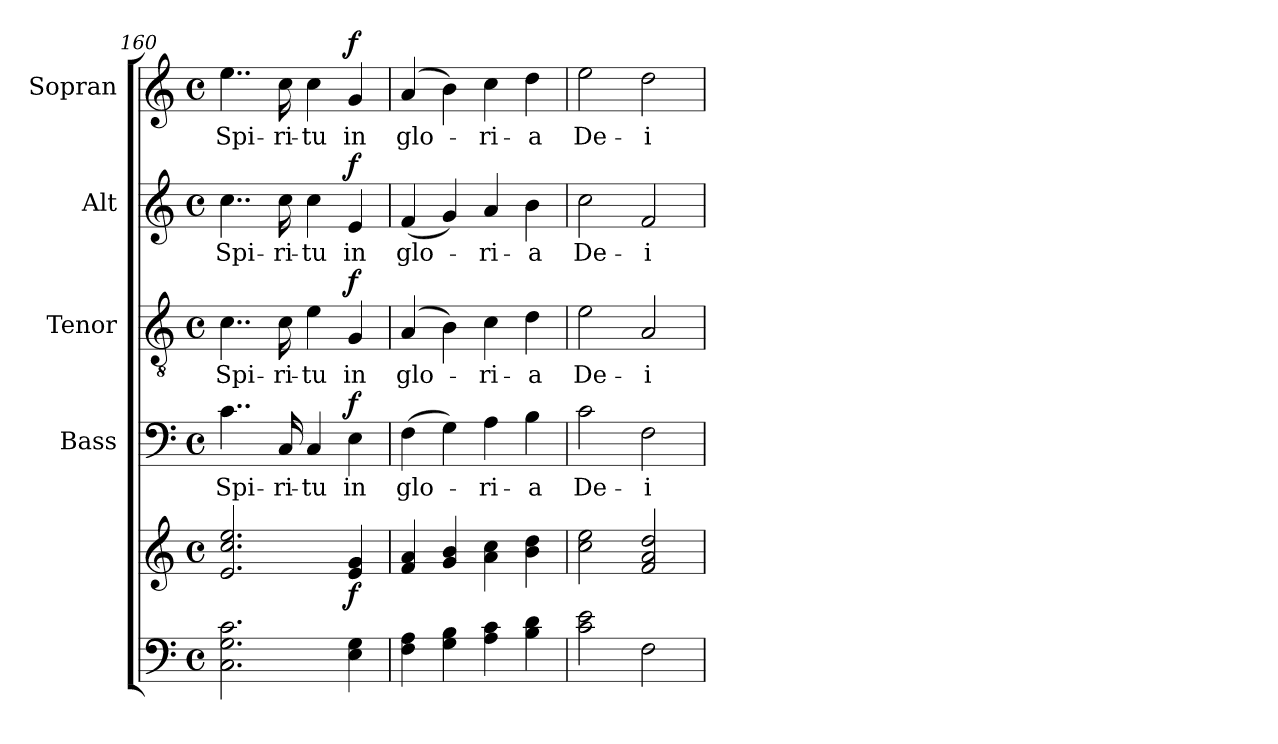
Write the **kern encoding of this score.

**kern	**kern	**dynam	**kern	**text	**dynam	**kern	**text	**dynam	**kern	**text	**dynam	**kern	**text	**dynam
*part5	*part5	*part5	*part4	*part4	*part4	*part3	*part3	*part3	*part2	*part2	*part2	*part1	*part1	*part1
*staff6	*staff5	*staff5/6	*staff4	*staff4	*staff4	*staff3	*staff3	*staff3	*staff2	*staff2	*staff2	*staff1	*staff1	*staff1
*	*	*	*I"Bass	*	*	*I"Tenor	*	*	*I"Alt	*	*	*I"Sopran	*	*
*	*	*	*I'B.	*	*	*I'T.	*	*	*I'A.	*	*	*I'S.	*	*
*clefF4	*clefG2	*	*clefF4	*	*	*clefGv2	*	*	*clefG2	*	*	*clefG2	*	*
*k[]	*k[]	*	*k[]	*	*	*k[]	*	*	*k[]	*	*	*k[]	*	*
*C:	*C:	*	*C:	*	*	*C:	*	*	*C:	*	*	*C:	*	*
*M4/4	*M4/4	*	*M4/4	*	*	*M4/4	*	*	*M4/4	*	*	*M4/4	*	*
*met(c)	*met(c)	*	*met(c)	*	*	*met(c)	*	*	*met(c)	*	*	*met(c)	*	*
=160	=160	=160	=160	=160	=160	=160	=160	=160	=160	=160	=160	=160	=160	=160
!	!	!	!	!LO:LY:b	!	!	!LO:LY:b	!	!	!LO:LY:b	!	!	!LO:LY:b	!
2.C\ 2.G\ 2.c\	2.e/ 2.cc/ 2.ee/	.	4..c\	Spi-	.	4..c\	Spi-	.	4..cc\	Spi-	.	4..ee\	Spi-	.
!	!	!	!	!LO:LY:b	!	!	!LO:LY:b	!	!	!LO:LY:b	!	!	!LO:LY:b	!
.	.	.	16C/	-ri-	.	16c\	-ri-	.	16cc\	-ri-	.	16cc\	-ri-	.
!	!	!	!	!LO:LY:b	!	!	!LO:LY:b	!	!	!LO:LY:b	!	!	!LO:LY:b	!
.	.	.	4C/	-tu	.	4e\	-tu	.	4cc\	-tu	.	4cc\	-tu	.
!	!	!LO:DY:b	!	!LO:LY:b	!LO:DY:a	!	!LO:LY:b	!LO:DY:a	!	!LO:LY:b	!LO:DY:a	!	!LO:LY:b	!LO:DY:a
4E\ 4G\	4e/ 4g/	f	4E\	in	f	4G/	in	f	4e/	in	f	4g/	in	f
=161	=161	=161	=161	=161	=161	=161	=161	=161	=161	=161	=161	=161	=161	=161
!	!	!	!	!LO:LY:b	!	!	!LO:LY:b	!	!	!LO:LY:b	!	!	!LO:LY:b	!
4F\ 4A\	4f/ 4a/	.	(>4F\	glo-	.	(4A/	glo-	.	(<4f/	glo-	.	(4a/	glo-	.
4G\ 4B\	4g/ 4b/	.	4G\)	.	.	4B\)	.	.	4g/)	.	.	4b\)	.	.
!	!	!	!	!LO:LY:b	!	!	!LO:LY:b	!	!	!LO:LY:b	!	!	!LO:LY:b	!
4A\ 4c\	4a\ 4cc\	.	4A\	-ri-	.	4c\	-ri-	.	4a/	-ri-	.	4cc\	-ri-	.
!	!	!	!	!LO:LY:b	!	!	!LO:LY:b	!	!	!LO:LY:b	!	!	!LO:LY:b	!
4B\ 4d\	4b\ 4dd\	.	4B\	-a	.	4d\	-a	.	4b\	-a	.	4dd\	-a	.
=162	=162	=162	=162	=162	=162	=162	=162	=162	=162	=162	=162	=162	=162	=162
!	!	!	!	!LO:LY:b	!	!	!LO:LY:b	!	!	!LO:LY:b	!	!	!LO:LY:b	!
2c\ 2e\	2cc\ 2ee\	.	2c\	De-	.	2e\	De-	.	2cc\	De-	.	2ee\	De-	.
!	!	!	!	!LO:LY:b	!	!	!LO:LY:b	!	!	!LO:LY:b	!	!	!LO:LY:b	!
2F\	2f/ 2a/ 2dd/	.	2F\	-i	.	2A/	-i	.	2f/	-i	.	2dd\	-i	.
=	=	=	=	=	=	=	=	=	=	=	=	=	=	=
*-	*-	*-	*-	*-	*-	*-	*-	*-	*-	*-	*-	*-	*-	*-
